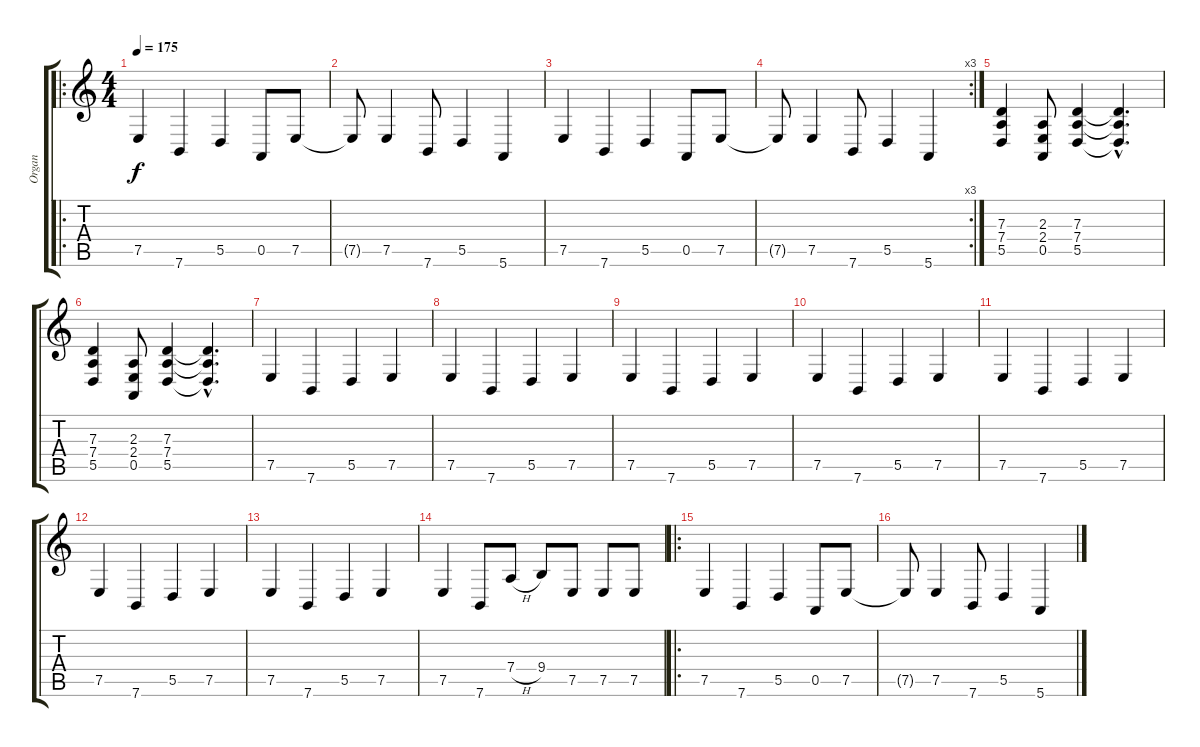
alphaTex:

\track ("Organ" "Organ") {instrument electricpiano1}
\staff {score tabs}
\tuning (E4 B3 G3 D3 A2 E2) {hide}
\ro
\ts (4 4)
\tempo 175
\clef g2
\ks c
7.5.4{dy f instrument electricpiano1} 7.6.4 5.5.4 0.5.8 7.5.8 |
7.5{t}.8 7.5.4 7.6.8 5.5.4 5.6.4 |
7.5.4 7.6.4 5.5.4 0.5.8 7.5.8 |
\rc 3
7.5{t}.8 7.5.4 7.6.8 5.5.4 5.6.4 |
(7.3 7.4 5.5).4 (2.3 2.4 0.5).8 (7.3 7.4 5.5).4 (7.3{hac t} 7.4{hac t} 5.5{hac t}).4{d} |
(7.3 7.4 5.5).4 (2.3 2.4 0.5).8 (7.3 7.4 5.5).4 (7.3{hac t} 7.4{hac t} 5.5{hac t}).4{d} |
7.5.4 7.6.4 5.5.4 7.5.4 |
7.5.4 7.6.4 5.5.4 7.5.4 |
7.5.4 7.6.4 5.5.4 7.5.4 |
7.5.4 7.6.4 5.5.4 7.5.4 |
7.5.4 7.6.4 5.5.4 7.5.4 |
7.5.4 7.6.4 5.5.4 7.5.4 |
7.5.4 7.6.4 5.5.4 7.5.4 |
7.5.4 7.6.8 7.4{h}.8 9.4.8 7.5.8 7.5.8 7.5.8 |
\ro
7.5.4 7.6.4 5.5.4 0.5.8 7.5.8 |
7.5{t}.8 7.5.4 7.6.8 5.5.4 5.6.4
